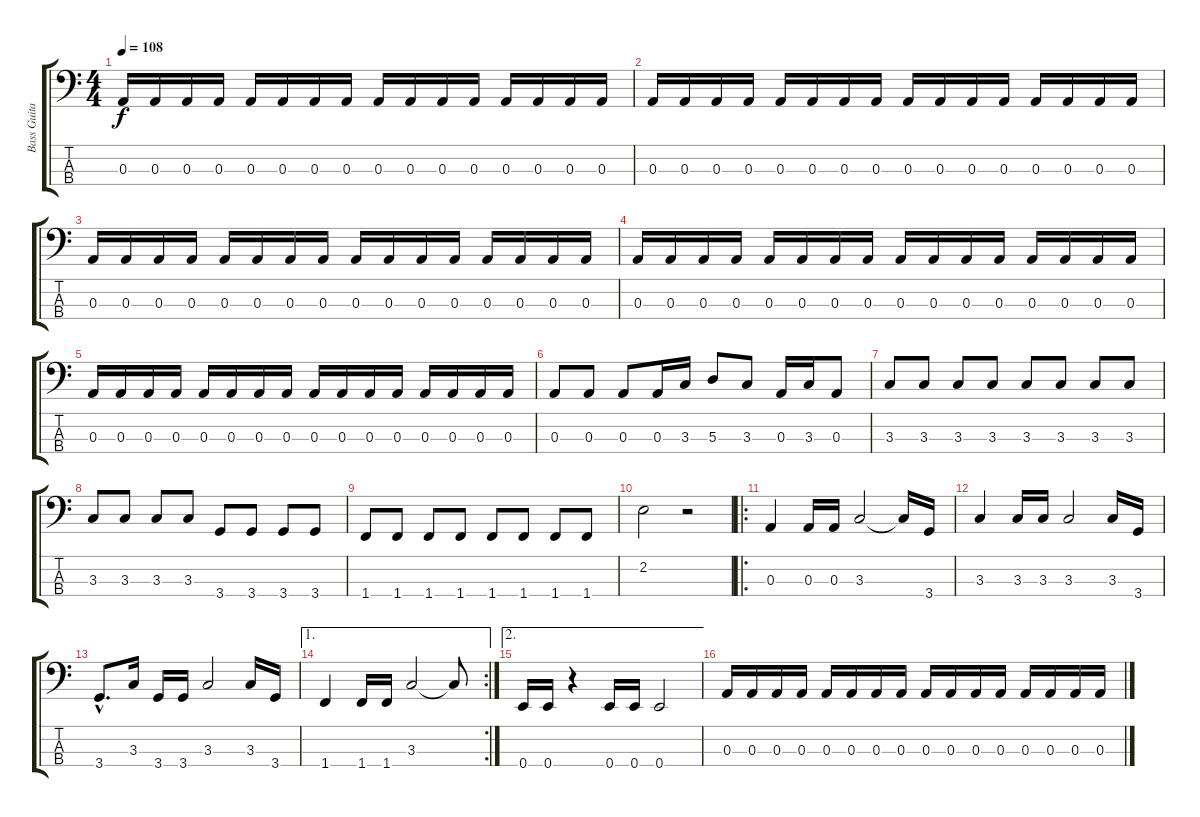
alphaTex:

\track ("Bass Guitar" "Bass Guita") {instrument synthbass2}
\staff {score tabs}
\tuning (G2 D2 A1 E1) {hide}
\ts (4 4)
\tempo 108
\clef f4
\ks c
0.3.16{dy f} 0.3.16 0.3.16 0.3.16 0.3.16 0.3.16 0.3.16 0.3.16 0.3.16 0.3.16 0.3.16 0.3.16 0.3.16 0.3.16 0.3.16 0.3.16 |
0.3.16 0.3.16 0.3.16 0.3.16 0.3.16 0.3.16 0.3.16 0.3.16 0.3.16 0.3.16 0.3.16 0.3.16 0.3.16 0.3.16 0.3.16 0.3.16 |
0.3.16 0.3.16 0.3.16 0.3.16 0.3.16 0.3.16 0.3.16 0.3.16 0.3.16 0.3.16 0.3.16 0.3.16 0.3.16 0.3.16 0.3.16 0.3.16 |
0.3.16 0.3.16 0.3.16 0.3.16 0.3.16 0.3.16 0.3.16 0.3.16 0.3.16 0.3.16 0.3.16 0.3.16 0.3.16 0.3.16 0.3.16 0.3.16 |
0.3.16 0.3.16 0.3.16 0.3.16 0.3.16 0.3.16 0.3.16 0.3.16 0.3.16 0.3.16 0.3.16 0.3.16 0.3.16 0.3.16 0.3.16 0.3.16 |
0.3.8 0.3.8 0.3.8 0.3.16 3.3.16 5.3.8 3.3.8 0.3.16 3.3.16 0.3.8 |
3.3.8 3.3.8 3.3.8 3.3.8 3.3.8 3.3.8 3.3.8 3.3.8 |
3.3.8 3.3.8 3.3.8 3.3.8 3.4.8 3.4.8 3.4.8 3.4.8 |
1.4.8 1.4.8 1.4.8 1.4.8 1.4.8 1.4.8 1.4.8 1.4.8 |
2.2.2 r.2 |
\ro
0.3.4 0.3.16 0.3.16 3.3.2 3.3{t}.16 3.4.16 |
3.3.4 3.3.16 3.3.16 3.3.2 3.3.16 3.4.16 |
3.4{hac}.8{d} 3.3.16 3.4.16 3.4.16 3.3.2 3.3.16 3.4.16 |
\ae 1
\rc 2
1.4.4 1.4.16 1.4.16 3.3.2 3.3{t}.8 |
\ae 2
0.4.16 0.4.16 r.4 0.4.16 0.4.16 0.4.2 |
0.3.16{volume 8} 0.3.16 0.3.16 0.3.16 0.3.16 0.3.16 0.3.16 0.3.16 0.3.16 0.3.16 0.3.16 0.3.16 0.3.16 0.3.16 0.3.16 0.3.16
